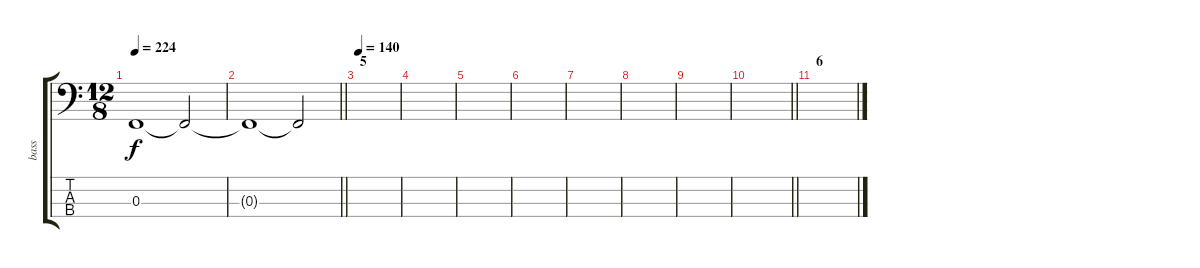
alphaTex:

\track ("bass" "bass") {instrument electricbassfinger}
\staff {score tabs}
\tuning (Eb2 Bb1 F1 Bb0) {hide}
\ts (12 8)
\tempo 224
\clef f4
\ks c
0.3.1{dy f} 0.3{t}.2 |
\barLineRight lightlight
0.3{t}.1 0.3{t}.2 |
\section ("" "5")
\tempo 140
|
|
|
|
|
|
|
\barLineRight lightlight
|
\section ("" "6")
